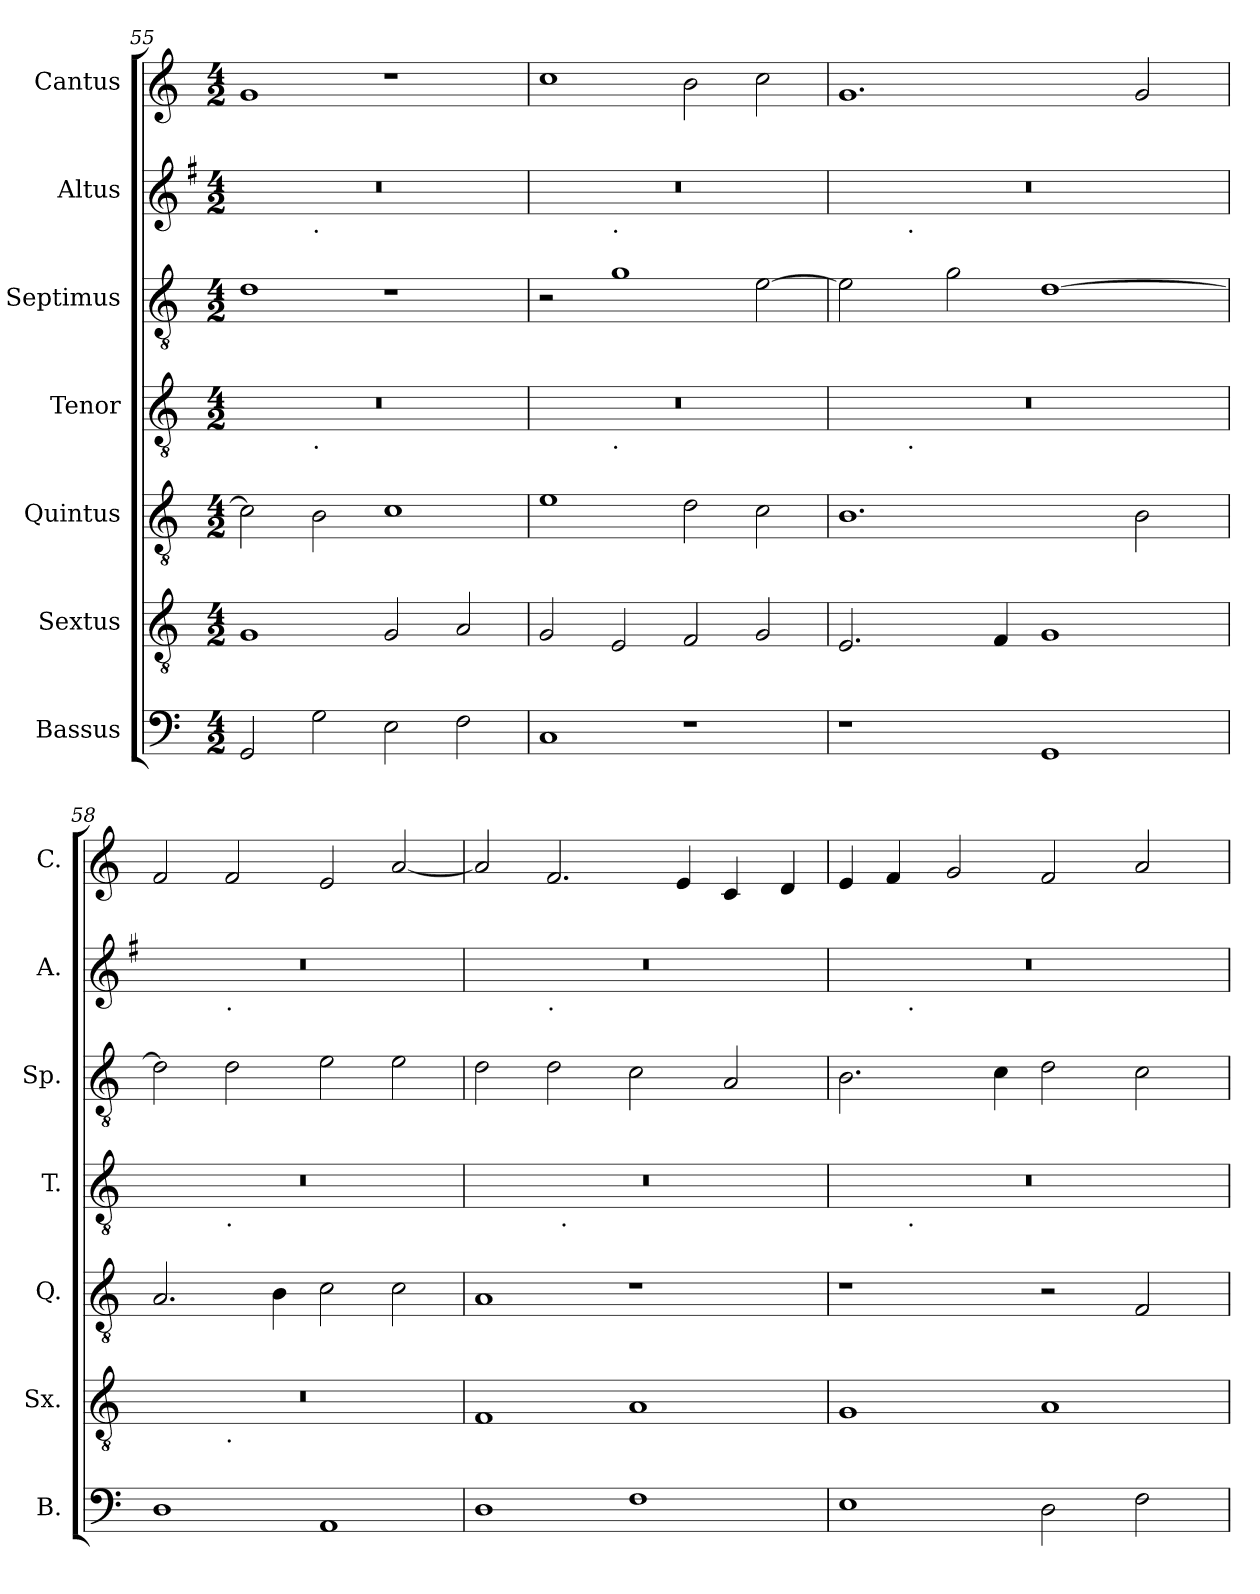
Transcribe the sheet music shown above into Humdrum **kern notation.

**kern	**kern	**kern	**kern	**kern	**kern	**kern
*part7	*part6	*part5	*part4	*part3	*part2	*part1
*staff7	*staff6	*staff5	*staff4	*staff3	*staff2	*staff1
*I"Bassus	*I"Sextus	*I"Quintus	*I"Tenor	*I"Septimus	*I"Altus	*I"Cantus
*I'B.	*I'Sx.	*I'Q.	*I'T.	*I'Sp.	*I'A.	*I'C.
!!LO:LB:g=z
*clefF4	*clefGv2	*clefGv2	*clefGv2	*clefGv2	*clefG2	*clefG2
*k[]	*k[]	*k[]	*k[]	*k[]	*k[f#]	*k[]
*M4/2	*M4/2	*M4/2	*M4/2	*M4/2	*M4/2	*M4/2
=55	=55	=55	=55	=55	=55	=55
*	*	*	*^	*	*^	*
2GG/	1G	2c\]	0r	2ryy	1d	0r	2ryy	1g
!	!	!	!	!	!	!	!LO:TX:b:t=.	!
!	!	!	!	!LO:TX:b:t=.	!	!	!	!
2G\	.	2B\	.	1.ryy	.	.	1.ryy	.
2E\	2G/	1c	.	.	1r	.	.	1r
2F\	2A/	.	.	.	.	.	.	.
=56	=56	=56	=56	=56	=56	=56	=56	=56
1C	2G/	1e	0r	2ryy	2r	0r	2ryy	1cc
!	!	!	!	!	!	!	!LO:TX:b:t=.	!
!	!	!	!	!LO:TX:b:t=.	!	!	!	!
.	2E/	.	.	1.ryy	1g	.	1.ryy	.
1r	2F/	2d\	.	.	.	.	.	2b\
.	2G/	2c\	.	.	[2e\	.	.	2cc\
=57	=57	=57	=57	=57	=57	=57	=57	=57
1r	2.E/	1.B	0r	4ryy	2e\]	0r	4ryy	1.g
.	.	.	.	16ryy	.	.	16ryy	.
!	!	!	!	!	!	!	!LO:TX:b:t=.	!
!	!	!	!	!LO:TX:b:t=.	!	!	!	!
.	.	.	.	1ryy	.	.	1ryy	.
.	.	.	.	.	2g\	.	.	.
.	4F/	.	.	.	.	.	.	.
1GG	1G	.	.	.	[1d	.	.	.
.	.	.	.	2ryy	.	.	2ryy	.
.	.	2B\	.	.	.	.	.	2g/
.	.	.	.	8.ryy	.	.	8.ryy	.
=58	=58	=58	=58	=58	=58	=58	=58	=58
*	*^	*	*	*	*	*	*	*
1D	0r	2ryy	2.A/	0r	2ryy	2d\]	0r	2ryy	2f/
!	!	!	!	!	!	!	!	!LO:TX:b:t=.	!
!	!	!	!	!	!LO:TX:b:t=.	!	!	!	!
!	!	!LO:TX:b:t=.	!	!	!	!	!	!	!
.	.	1.ryy	.	.	1.ryy	2d\	.	1.ryy	2f/
.	.	.	4B\	.	.	.	.	.	.
1AA	.	.	2c\	.	.	2e\	.	.	2e/
.	.	.	2c\	.	.	2e\	.	.	[2a/
*	*v	*v	*	*	*	*	*	*	*
=59	=59	=59	=59	=59	=59	=59	=59	=59
1D	1F	1A	0r	2ryy	2d\	0r	2ryy	2a/]
!	!	!	!	!	!	!	!LO:TX:b:t=.	!
.	.	.	.	32ryy	2d\	.	1.ryy	2.f/
!	!	!	!	!LO:TX:b:t=.	!	!	!	!
.	.	.	.	1ryy	.	.	.	.
1F	1A	1r	.	.	2c\	.	.	.
.	.	.	.	.	.	.	.	4e/
.	.	.	.	.	2A/	.	.	4c/
.	.	.	.	4...ryy	.	.	.	.
.	.	.	.	.	.	.	.	4d/
=60	=60	=60	=60	=60	=60	=60	=60	=60
1E	1G	1r	0r	4ryy	2.B\	0r	4ryy	4e/
.	.	.	.	16ryy	.	.	16ryy	4f/
!	!	!	!	!	!	!	!LO:TX:b:t=.	!
!	!	!	!	!LO:TX:b:t=.	!	!	!	!
.	.	.	.	1ryy	.	.	1ryy	.
.	.	.	.	.	.	.	.	2g/
.	.	.	.	.	4c\	.	.	.
2D\	1A	2r	.	.	2d\	.	.	2f/
.	.	.	.	2ryy	.	.	2ryy	.
2F\	.	2F/	.	.	2c\	.	.	2a/
.	.	.	.	8.ryy	.	.	8.ryy	.
*	*	*	*v	*v	*	*v	*v	*
=	=	=	=	=	=	=
*-	*-	*-	*-	*-	*-	*-
